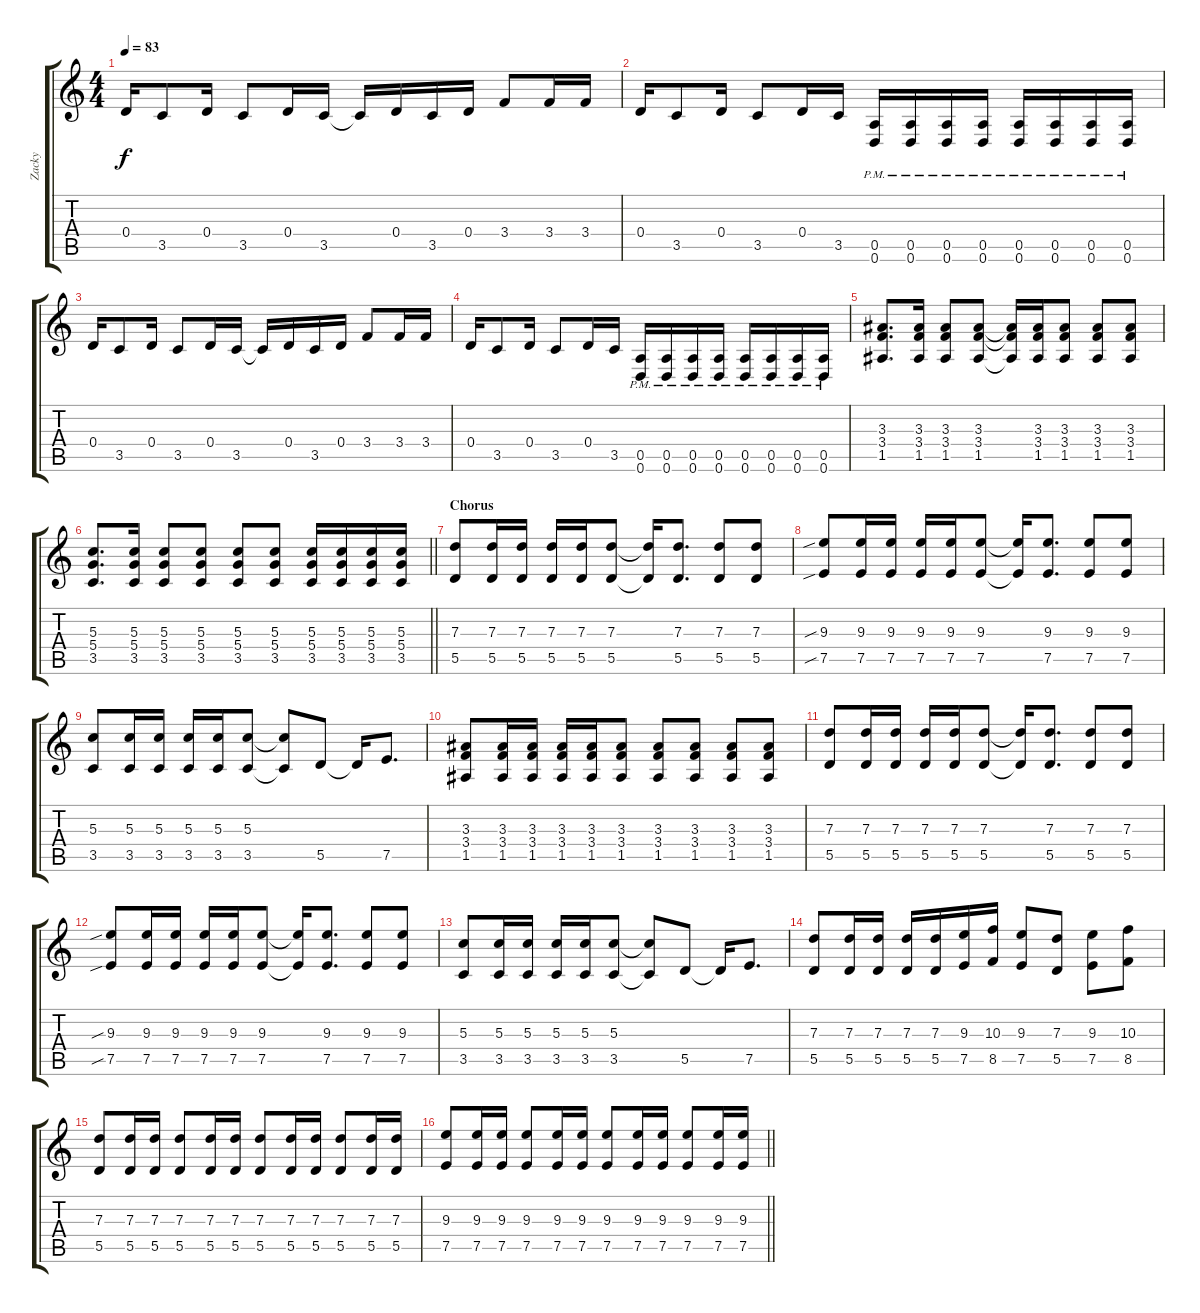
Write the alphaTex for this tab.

\track ("Zacky" "Zacky") {instrument acousticguitarsteel}
\staff {score tabs}
\tuning (E4 B3 G3 D3 A2 D2) {hide}
\ts (4 4)
\tempo 83
\clef g2
\ks c
0.4.16{dy f} 3.5.8 0.4.16 3.5.8 0.4.16 3.5.16 3.5{t}.16 0.4.16 3.5.16 0.4.16 3.4.8 3.4.16 3.4.16 |
0.4.16 3.5.8 0.4.16 3.5.8 0.4.16 3.5.16 (0.5{pm} 0.6{pm}).16 (0.5{pm} 0.6{pm}).16 (0.5{pm} 0.6{pm}).16 (0.5{pm} 0.6{pm}).16 (0.5{pm} 0.6{pm}).16 (0.5{pm} 0.6{pm}).16 (0.5{pm} 0.6{pm}).16 (0.5{pm} 0.6{pm}).16 |
0.4.16 3.5.8 0.4.16 3.5.8 0.4.16 3.5.16 3.5{t}.16 0.4.16 3.5.16 0.4.16 3.4.8 3.4.16 3.4.16 |
0.4.16 3.5.8 0.4.16 3.5.8 0.4.16 3.5.16 (0.5{pm} 0.6{pm}).16 (0.5{pm} 0.6{pm}).16 (0.5{pm} 0.6{pm}).16 (0.5{pm} 0.6{pm}).16 (0.5{pm} 0.6{pm}).16 (0.5{pm} 0.6{pm}).16 (0.5{pm} 0.6{pm}).16 (0.5{pm} 0.6{pm}).16 |
(3.3 3.4 1.5).8{d} (3.3 3.4 1.5).16 (3.3 3.4 1.5).8 (3.3 3.4 1.5).8 (3.3{t} 3.4{t} 1.5{t}).16 (3.3 3.4 1.5).16 (3.3 3.4 1.5).8 (3.3 3.4 1.5).8 (3.3 3.4 1.5).8 |
\barLineRight lightlight
(5.3 5.4 3.5).8{d} (5.3 5.4 3.5).16 (5.3 5.4 3.5).8 (5.3 5.4 3.5).8 (5.3 5.4 3.5).8 (5.3 5.4 3.5).8 (5.3 5.4 3.5).16 (5.3 5.4 3.5).16 (5.3 5.4 3.5).16 (5.3 5.4 3.5).16 |
\section ("" "Chorus")
(7.3 5.5).8{balance 8} (7.3 5.5).16 (7.3 5.5).16 (7.3 5.5).16 (7.3 5.5).16 (7.3 5.5).8 (7.3{t} 5.5{t}).16 (7.3 5.5).8{d} (7.3 5.5).8 (7.3 5.5).8 |
(9.3{sib} 7.5{sib}).8 (9.3 7.5).16 (9.3 7.5).16 (9.3 7.5).16 (9.3 7.5).16 (9.3 7.5).8 (9.3{t} 7.5{t}).16 (9.3 7.5).8{d} (9.3 7.5).8 (9.3 7.5).8 |
(5.3 3.5).8 (5.3 3.5).16 (5.3 3.5).16 (5.3 3.5).16 (5.3 3.5).16 (5.3 3.5).8 (5.3{t} 3.5{t}).8 5.5.8 5.5{t}.16 7.5.8{d} |
(3.3 3.4 1.5).8 (3.3 3.4 1.5).16 (3.3 3.4 1.5).16 (3.3 3.4 1.5).16 (3.3 3.4 1.5).16 (3.3 3.4 1.5).8 (3.3 3.4 1.5).8 (3.3 3.4 1.5).8 (3.3 3.4 1.5).8 (3.3 3.4 1.5).8 |
(7.3 5.5).8 (7.3 5.5).16 (7.3 5.5).16 (7.3 5.5).16 (7.3 5.5).16 (7.3 5.5).8 (7.3{t} 5.5{t}).16 (7.3 5.5).8{d} (7.3 5.5).8 (7.3 5.5).8 |
(9.3{sib} 7.5{sib}).8 (9.3 7.5).16 (9.3 7.5).16 (9.3 7.5).16 (9.3 7.5).16 (9.3 7.5).8 (9.3{t} 7.5{t}).16 (9.3 7.5).8{d} (9.3 7.5).8 (9.3 7.5).8 |
(5.3 3.5).8 (5.3 3.5).16 (5.3 3.5).16 (5.3 3.5).16 (5.3 3.5).16 (5.3 3.5).8 (5.3{t} 3.5{t}).8 5.5.8 5.5{t}.16 7.5.8{d} |
(7.3 5.5).8 (7.3 5.5).16 (7.3 5.5).16 (7.3 5.5).16 (7.3 5.5).16 (9.3 7.5).16 (10.3 8.5).16 (9.3 7.5).8 (7.3 5.5).8 (9.3 7.5).8 (10.3 8.5).8 |
(7.3 5.5).8 (7.3 5.5).16 (7.3 5.5).16 (7.3 5.5).8 (7.3 5.5).16 (7.3 5.5).16 (7.3 5.5).8 (7.3 5.5).16 (7.3 5.5).16 (7.3 5.5).8 (7.3 5.5).16 (7.3 5.5).16 |
\barLineRight lightlight
(9.3 7.5).8 (9.3 7.5).16 (9.3 7.5).16 (9.3 7.5).8 (9.3 7.5).16 (9.3 7.5).16 (9.3 7.5).8 (9.3 7.5).16 (9.3 7.5).16 (9.3 7.5).8 (9.3 7.5).16 (9.3 7.5).16
